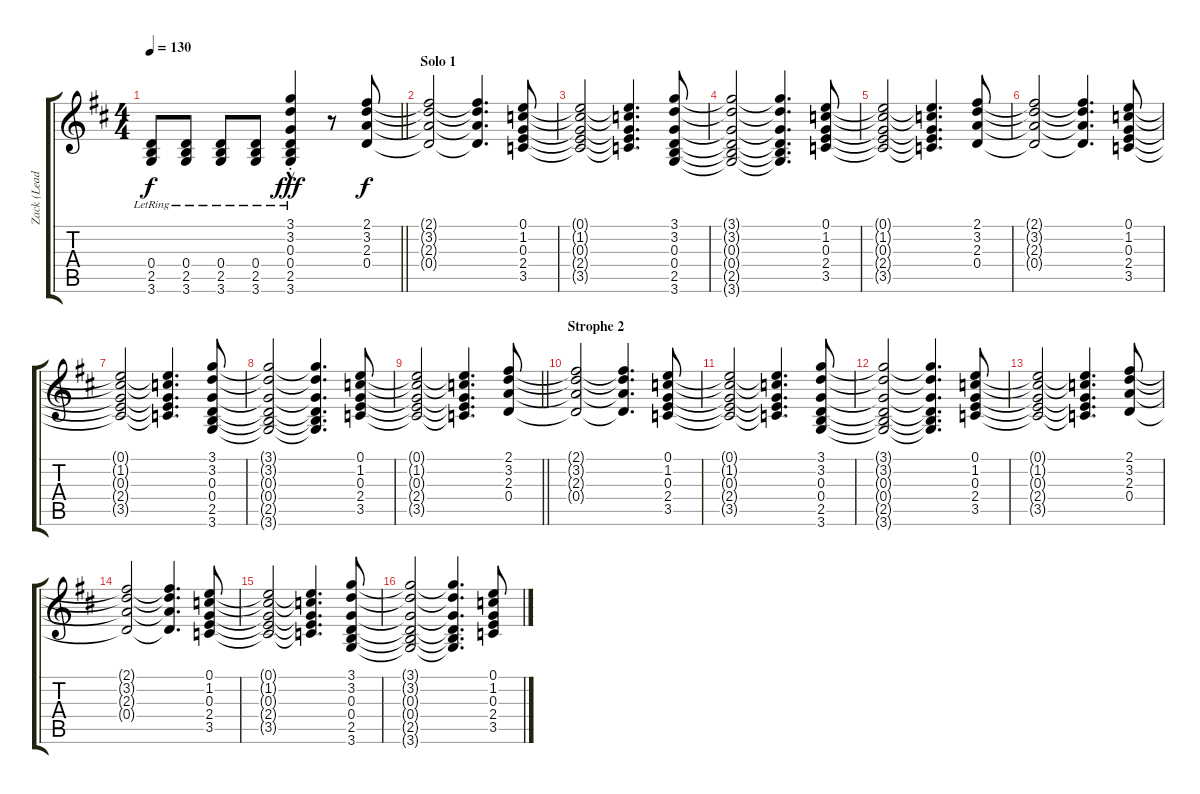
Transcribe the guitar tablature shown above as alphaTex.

\track ("Zack (Lead Guitar)" "Zack (Lead") {instrument overdrivenguitar}
\staff {score tabs}
\tuning (E4 B3 G3 D3 A2 E2) {hide}
\ts (4 4)
\tempo 130
\clef g2
\barLineRight lightlight
\ks d
(0.4 2.5{lr} 3.6{lr}).8{dy f} (0.4 2.5{lr} 3.6{lr}).8 (0.4{lr} 2.5{lr} 3.6{lr}).8 (0.4{lr} 2.5{lr} 3.6{lr}).8 (3.1{hac st} 3.2{hac st} 0.3{hac st} 0.4{hac st lr} 2.5{hac st lr} 3.6{hac st lr}).4{dy fff} r.8 (2.1 3.2 2.3 0.4).8{dy f} |
\section ("" "Solo 1")
(2.1{t} 3.2{t} 2.3{t} 0.4{t}).2 (2.1{t} 3.2{t} 2.3{t} 0.4{t}).4{d} (0.1 1.2 0.3 2.4 3.5).8 |
(0.1{t} 1.2{t} 0.3{t} 2.4{t} 3.5{t}).2 (0.1{t} 1.2{t} 0.3{t} 2.4{t} 3.5{t}).4{d} (3.1 3.2 0.3 0.4 2.5 3.6).8 |
(3.1{t} 3.2{t} 0.3{t} 0.4{t} 2.5{t} 3.6{t}).2 (3.1{t} 3.2{t} 0.3{t} 0.4{t} 2.5{t} 3.6{t}).4{d} (0.1 1.2 0.3 2.4 3.5).8 |
(0.1{t} 1.2{t} 0.3{t} 2.4{t} 3.5{t}).2 (0.1{t} 1.2{t} 0.3{t} 2.4{t} 3.5{t}).4{d} (2.1 3.2 2.3 0.4).8 |
(2.1{t} 3.2{t} 2.3{t} 0.4{t}).2 (2.1{t} 3.2{t} 2.3{t} 0.4{t}).4{d} (0.1 1.2 0.3 2.4 3.5).8 |
(0.1{t} 1.2{t} 0.3{t} 2.4{t} 3.5{t}).2 (0.1{t} 1.2{t} 0.3{t} 2.4{t} 3.5{t}).4{d} (3.1 3.2 0.3 0.4 2.5 3.6).8 |
(3.1{t} 3.2{t} 0.3{t} 0.4{t} 2.5{t} 3.6{t}).2 (3.1{t} 3.2{t} 0.3{t} 0.4{t} 2.5{t} 3.6{t}).4{d} (0.1 1.2 0.3 2.4 3.5).8 |
\barLineRight lightlight
(0.1{t} 1.2{t} 0.3{t} 2.4{t} 3.5{t}).2 (0.1{t} 1.2{t} 0.3{t} 2.4{t} 3.5{t}).4{d} (2.1 3.2 2.3 0.4).8 |
\section ("" "Strophe 2")
(2.1{t} 3.2{t} 2.3{t} 0.4{t}).2 (2.1{t} 3.2{t} 2.3{t} 0.4{t}).4{d} (0.1 1.2 0.3 2.4 3.5).8 |
(0.1{t} 1.2{t} 0.3{t} 2.4{t} 3.5{t}).2 (0.1{t} 1.2{t} 0.3{t} 2.4{t} 3.5{t}).4{d} (3.1 3.2 0.3 0.4 2.5 3.6).8 |
(3.1{t} 3.2{t} 0.3{t} 0.4{t} 2.5{t} 3.6{t}).2 (3.1{t} 3.2{t} 0.3{t} 0.4{t} 2.5{t} 3.6{t}).4{d} (0.1 1.2 0.3 2.4 3.5).8 |
(0.1{t} 1.2{t} 0.3{t} 2.4{t} 3.5{t}).2 (0.1{t} 1.2{t} 0.3{t} 2.4{t} 3.5{t}).4{d} (2.1 3.2 2.3 0.4).8 |
(2.1{t} 3.2{t} 2.3{t} 0.4{t}).2 (2.1{t} 3.2{t} 2.3{t} 0.4{t}).4{d} (0.1 1.2 0.3 2.4 3.5).8 |
(0.1{t} 1.2{t} 0.3{t} 2.4{t} 3.5{t}).2 (0.1{t} 1.2{t} 0.3{t} 2.4{t} 3.5{t}).4{d} (3.1 3.2 0.3 0.4 2.5 3.6).8 |
(3.1{t} 3.2{t} 0.3{t} 0.4{t} 2.5{t} 3.6{t}).2 (3.1{t} 3.2{t} 0.3{t} 0.4{t} 2.5{t} 3.6{t}).4{d} (0.1 1.2 0.3 2.4 3.5).8
